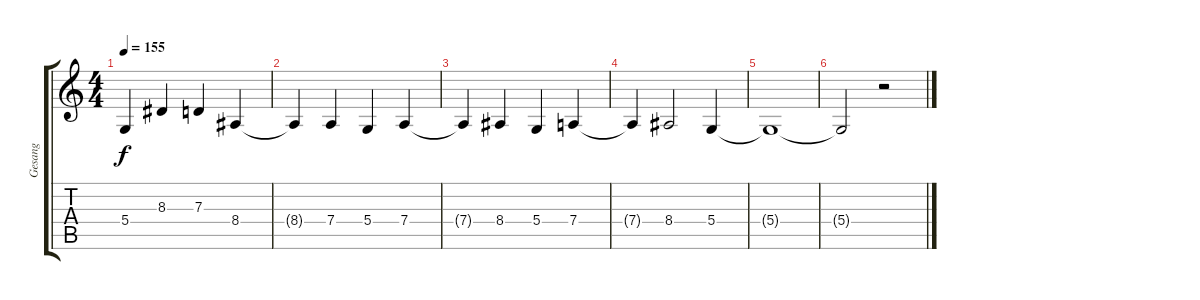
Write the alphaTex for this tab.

\track ("Gesang" "Gesang") {instrument cello}
\staff {score tabs}
\tuning (E4 B3 G3 D3 A2 E2) {hide}
\ts (4 4)
\tempo 155
\clef g2
\ks c
5.4.4{dy f} 8.3.4 7.3.4 8.4.4 |
8.4{t}.4 7.4.4 5.4.4 7.4.4 |
7.4{t}.4 8.4.4 5.4.4 7.4.4 |
7.4{t}.4 8.4.2 5.4.4 |
5.4{t}.1 |
5.4{t}.2 r.2
